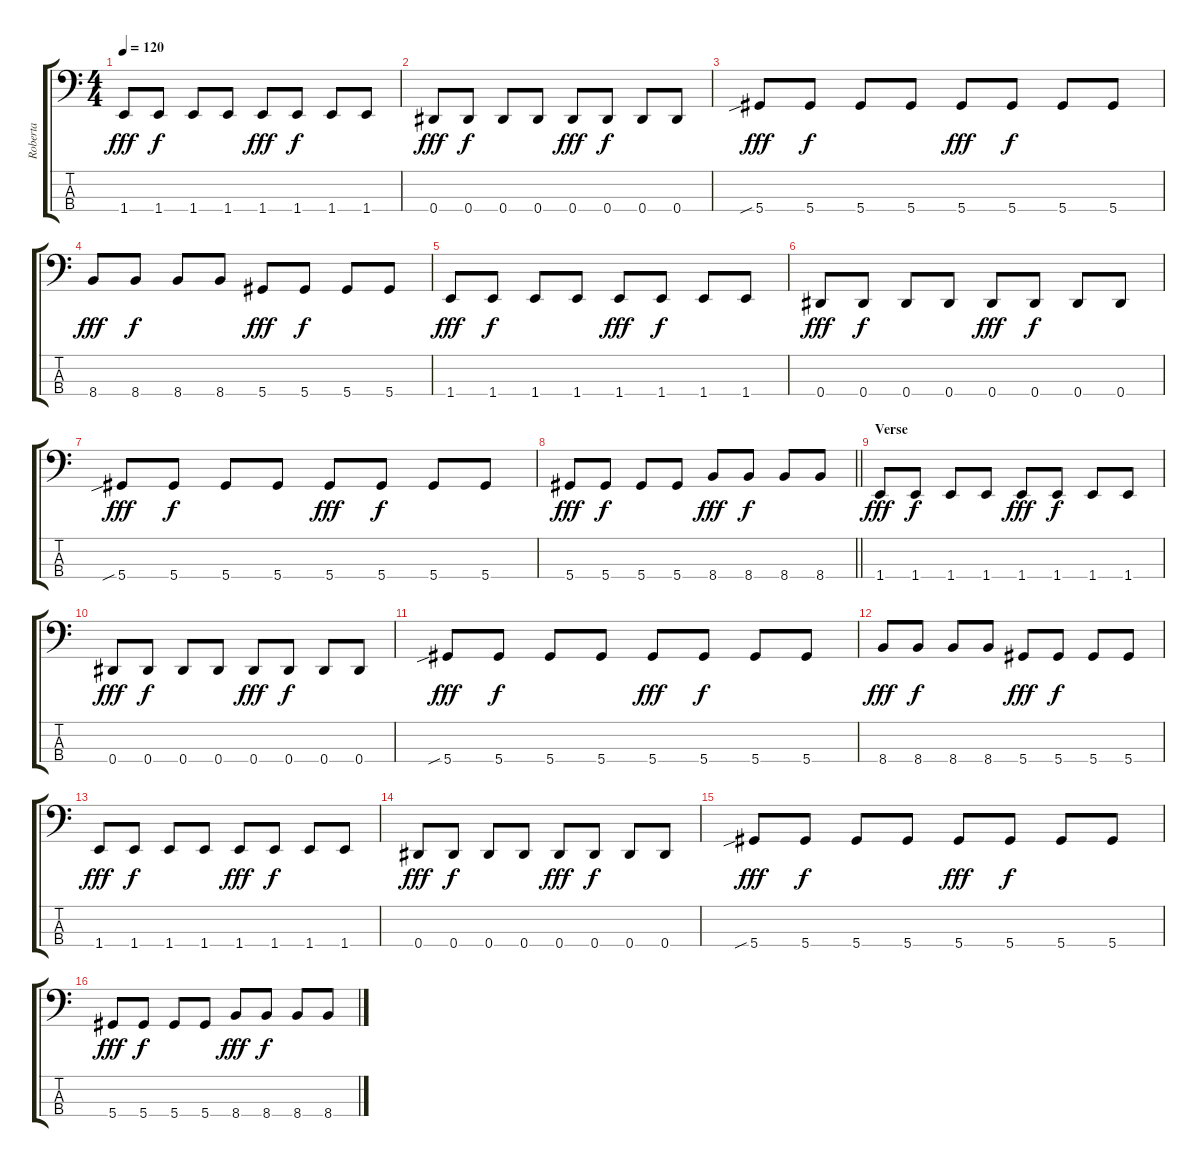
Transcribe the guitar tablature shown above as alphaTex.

\track ("Roberta" "Roberta") {instrument distortionguitar}
\staff {score tabs}
\tuning (Gb2 Db2 Ab1 Eb1) {hide}
\ts (4 4)
\tempo 120
\clef f4
\ks c
1.4.8{dy fff} 1.4.8{dy f} 1.4.8 1.4.8 1.4.8{dy fff} 1.4.8{dy f} 1.4.8 1.4.8 |
0.4.8{dy fff} 0.4.8{dy f} 0.4.8 0.4.8 0.4.8{dy fff} 0.4.8{dy f} 0.4.8 0.4.8 |
5.4{sib}.8{dy fff} 5.4.8{dy f} 5.4.8 5.4.8 5.4.8{dy fff} 5.4.8{dy f} 5.4.8 5.4.8 |
8.4.8{dy fff} 8.4.8{dy f} 8.4.8 8.4.8 5.4.8{dy fff} 5.4.8{dy f} 5.4.8 5.4.8 |
1.4.8{dy fff} 1.4.8{dy f} 1.4.8 1.4.8 1.4.8{dy fff} 1.4.8{dy f} 1.4.8 1.4.8 |
0.4.8{dy fff} 0.4.8{dy f} 0.4.8 0.4.8 0.4.8{dy fff} 0.4.8{dy f} 0.4.8 0.4.8 |
5.4{sib}.8{dy fff} 5.4.8{dy f} 5.4.8 5.4.8 5.4.8{dy fff} 5.4.8{dy f} 5.4.8 5.4.8 |
\barLineRight lightlight
5.4.8{dy fff} 5.4.8{dy f} 5.4.8 5.4.8 8.4.8{dy fff} 8.4.8{dy f} 8.4.8 8.4.8 |
\section ("" "Verse")
1.4.8{dy fff} 1.4.8{dy f} 1.4.8 1.4.8 1.4.8{dy fff} 1.4.8{dy f} 1.4.8 1.4.8 |
0.4.8{dy fff} 0.4.8{dy f} 0.4.8 0.4.8 0.4.8{dy fff} 0.4.8{dy f} 0.4.8 0.4.8 |
5.4{sib}.8{dy fff} 5.4.8{dy f} 5.4.8 5.4.8 5.4.8{dy fff} 5.4.8{dy f} 5.4.8 5.4.8 |
8.4.8{dy fff} 8.4.8{dy f} 8.4.8 8.4.8 5.4.8{dy fff} 5.4.8{dy f} 5.4.8 5.4.8 |
1.4.8{dy fff} 1.4.8{dy f} 1.4.8 1.4.8 1.4.8{dy fff} 1.4.8{dy f} 1.4.8 1.4.8 |
0.4.8{dy fff} 0.4.8{dy f} 0.4.8 0.4.8 0.4.8{dy fff} 0.4.8{dy f} 0.4.8 0.4.8 |
5.4{sib}.8{dy fff} 5.4.8{dy f} 5.4.8 5.4.8 5.4.8{dy fff} 5.4.8{dy f} 5.4.8 5.4.8 |
5.4.8{dy fff} 5.4.8{dy f} 5.4.8 5.4.8 8.4.8{dy fff} 8.4.8{dy f} 8.4.8 8.4.8
